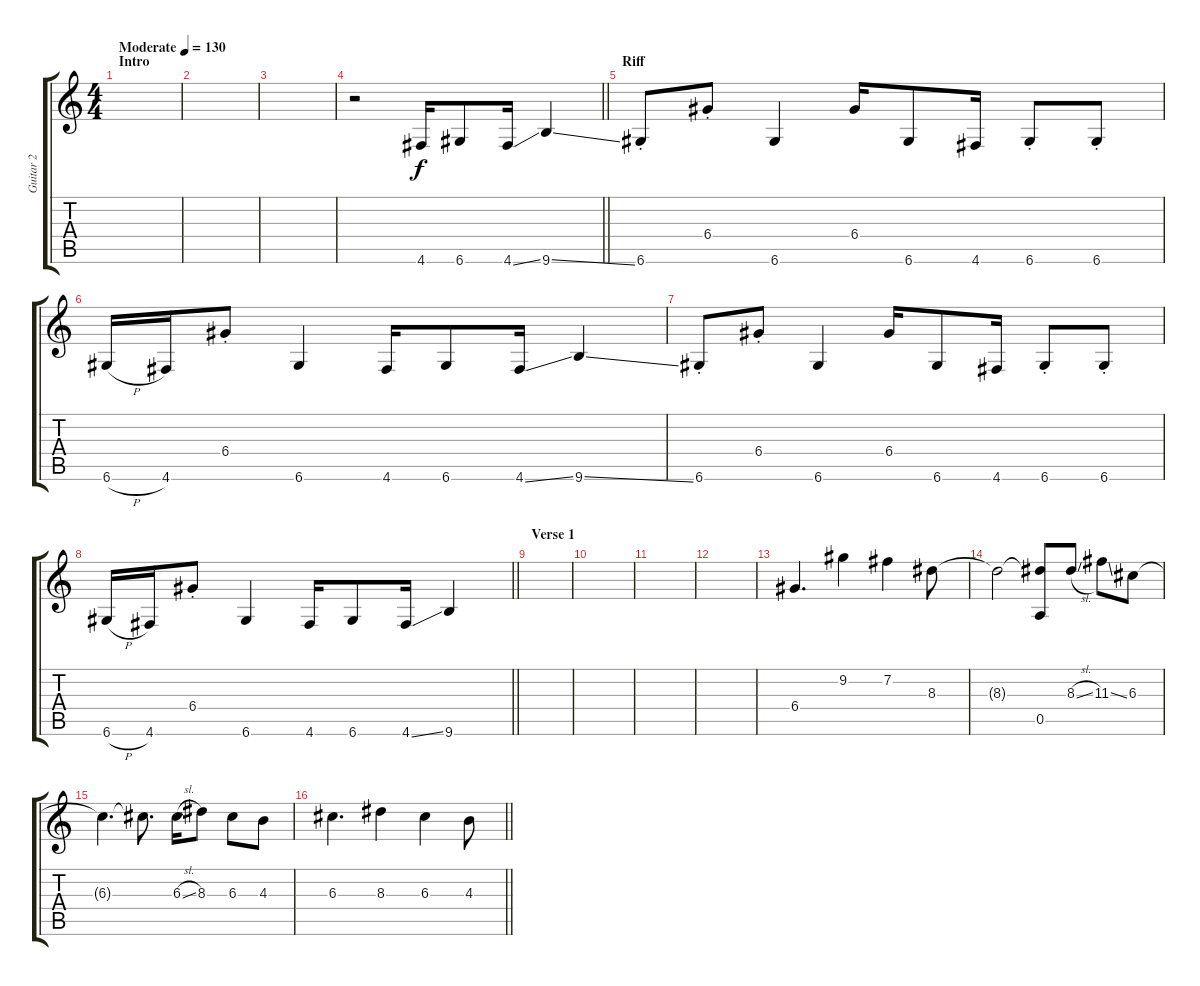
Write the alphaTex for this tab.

\track ("Guitar 2" "Guitar 2") {instrument overdrivenguitar}
\staff {score tabs}
\tuning (E4 B3 G3 D3 A2 D2) {hide}
\ts (4 4)
\section ("" "Intro")
\tempo (130 "Moderate")
\clef g2
\ks c
|
|
|
\barLineRight lightlight
r.2 4.6.16 6.6.8 4.6{ss}.16 9.6{ss}.4 |
\section ("" "Riff")
6.6{st}.8 6.4{st}.8 6.6.4 6.4.16 6.6.8 4.6.16 6.6{st}.8 6.6{st}.8 |
6.6{h}.16 4.6.16 6.4{st}.8 6.6.4 4.6.16 6.6.8 4.6{ss}.16 9.6{ss}.4 |
6.6{st}.8 6.4{st}.8 6.6.4 6.4.16 6.6.8 4.6.16 6.6{st}.8 6.6{st}.8 |
\barLineRight lightlight
6.6{h}.16 4.6.16 6.4{st}.8 6.6.4 4.6.16 6.6.8 4.6{ss}.16 9.6.4 |
\section ("" "Verse 1")
|
|
|
|
6.4.4{d} 9.2.4 7.2.4 8.3.8 |
8.3{t}.2 (8.3{t} 0.5).8 8.3{sl}.8 11.3{ss}.8 6.3.8 |
6.3{t}.4{d} 6.3{t}.8{d} 6.3{sl}.16 8.3.8 6.3.8 4.3.8 |
\barLineRight lightlight
6.3.4{d} 8.3.4 6.3.4 4.3.8
